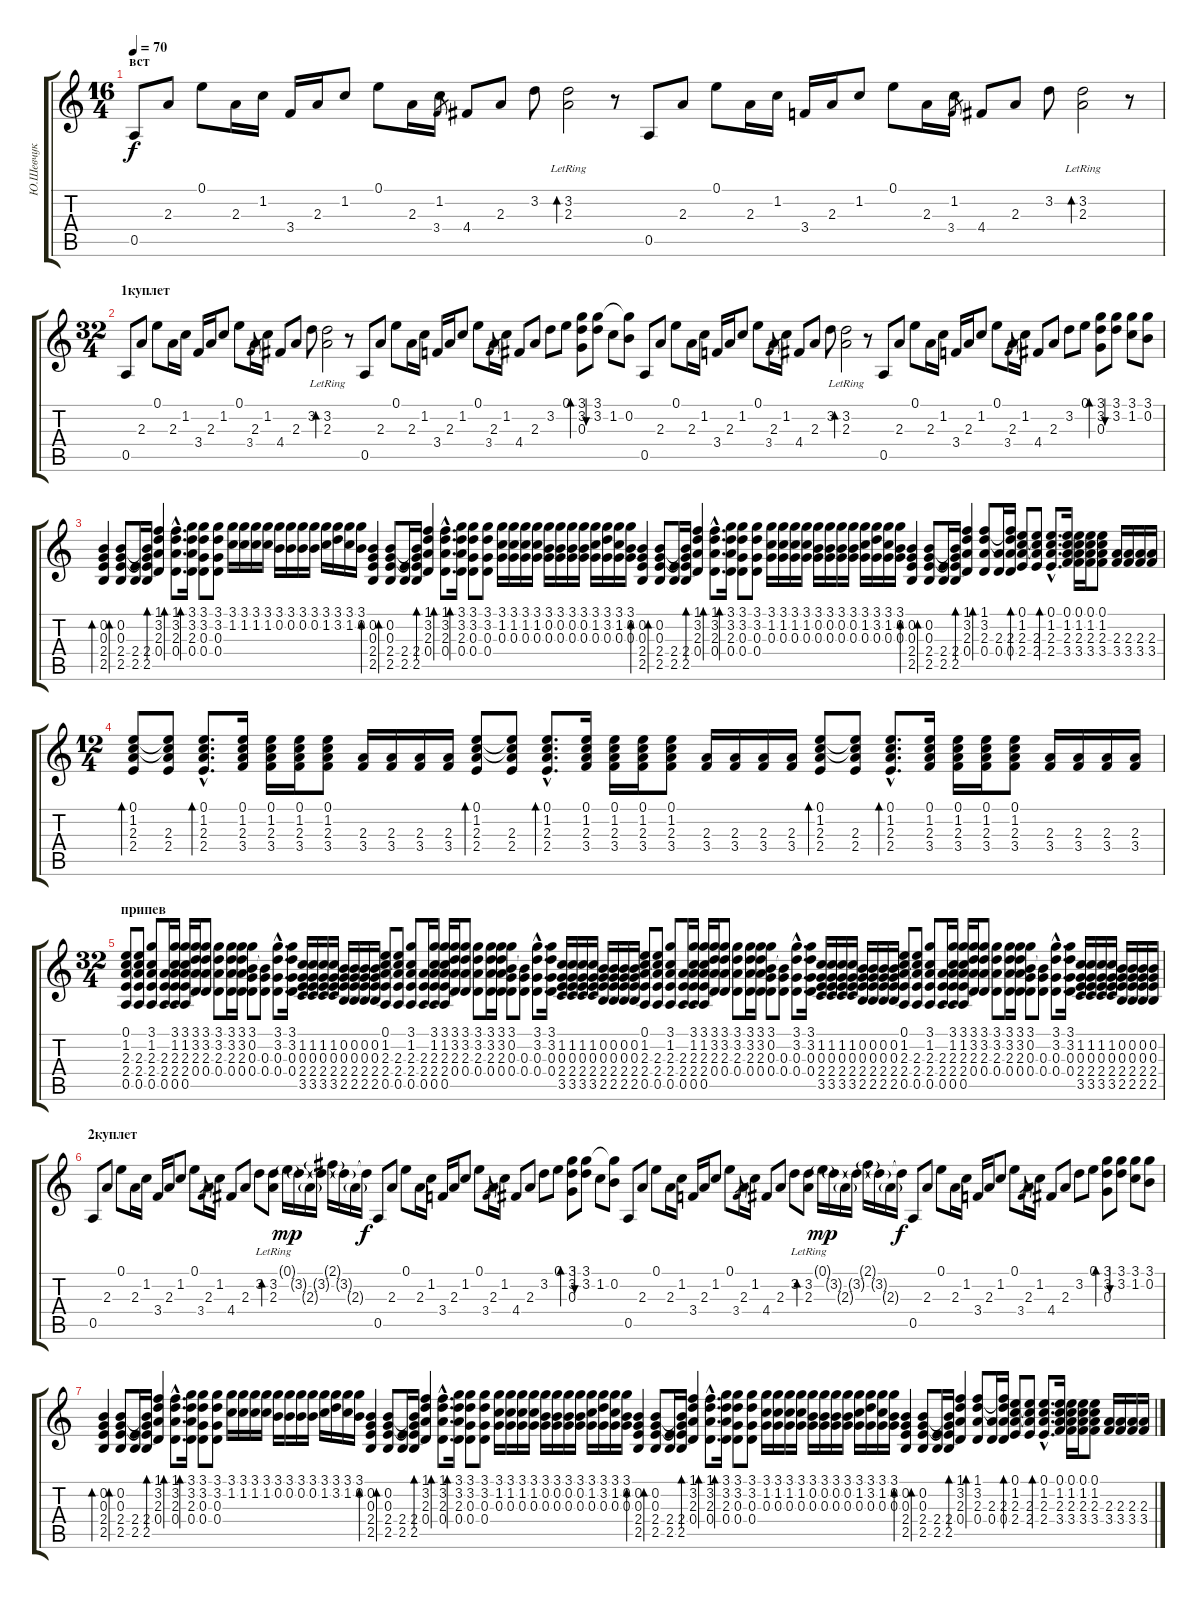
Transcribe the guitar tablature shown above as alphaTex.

\track ("Ю.Шевчук" "Ю.Шевчук") {instrument electricguitarclean}
\staff {score tabs}
\tuning (E4 B3 G3 D3 A2 E2) {hide}
\ts (16 4)
\section ("" "вст")
\tempo 70
\clef g2
\ks c
0.5.8{dy f instrument electricguitarclean} 2.3.8 0.1.8 2.3.16 1.2.16 3.4.16 2.3.16 1.2.8 0.1.8 2.3.16 1.2.16 3.4.8{gr} 4.4.8 2.3.8 3.2.8 (3.2{lr} 2.3{lr}).2{bd 240} r.8 0.5.8 2.3.8 0.1.8 2.3.16 1.2.16 3.4.16 2.3.16 1.2.8 0.1.8 2.3.16 1.2.16 3.4.8{gr} 4.4.8 2.3.8 3.2.8 (3.2{lr} 2.3{lr}).2{bd 240} r.8 |
\ts (32 4)
\section ("" "1куплет")
0.5.8 2.3.8 0.1.8 2.3.16 1.2.16 3.4.16 2.3.16 1.2.8 0.1.8 2.3.16 1.2.16 3.4.8{gr} 4.4.8 2.3.8 3.2.8 (3.2{lr} 2.3{lr}).2{bd 240} r.8 0.5.8 2.3.8 0.1.8 2.3.16 1.2.16 3.4.16 2.3.16 1.2.8 0.1.8 2.3.16 1.2.16 3.4.8{gr} 4.4.8 2.3.8 3.2.8 0.1.8 (3.1 3.2 0.3).8{bd 120} (3.1 3.2).8{bu 120} 1.2.8 (3.1{t} 0.2).8 0.5.8 2.3.8 0.1.8 2.3.16 1.2.16 3.4.16 2.3.16 1.2.8 0.1.8 2.3.16 1.2.16 3.4.8{gr} 4.4.8 2.3.8 3.2.8 (3.2{lr} 2.3{lr}).2{bd 240} r.8 0.5.8 2.3.8 0.1.8 2.3.16 1.2.16 3.4.16 2.3.16 1.2.8 0.1.8 2.3.16 1.2.16 3.4.8{gr} 4.4.8 2.3.8 3.2.8 0.1.8 (3.1 3.2 0.3).8{bd 120} (3.1 3.2).8{bu 120} (3.1 1.2).8 (3.1 0.2).8 |
(0.2 0.3 2.4 2.5).4{bd 60} (0.2 0.3 2.4 2.5).8{bd 60} (2.4 2.5).16 (0.2{t} 0.3{t} 2.4 2.5).16 (1.1 3.2 2.3 0.4).4{bd 60} (1.1{hac} 3.2{hac} 2.3{hac} 0.4{hac}).8{d bd 60} (3.1 3.2 2.3 0.4).16{bd 60} (3.1 3.2 0.3 0.4).8 (3.1 3.2 0.3 0.4).8 (3.1 1.2).16 (3.1 1.2).16 (3.1 1.2).16 (3.1 1.2).16 (3.1 0.2).16 (3.1 0.2).16 (3.1 0.2).16 (3.1 0.2).16 (3.1 1.2).16 (3.1 3.2).16 (3.1 1.2).16 (3.1 0.2).16 (0.2 0.3 2.4 2.5).4{bd 60} (0.2 0.3 2.4 2.5).8{bd 60} (2.4 2.5).16 (0.2{t} 0.3{t} 2.4 2.5).16 (1.1 3.2 2.3 0.4).4{bd 60} (1.1{hac} 3.2{hac} 2.3{hac} 0.4{hac}).8{d bd 60} (3.1 3.2 2.3 0.4).16{bd 60} (3.1 3.2 0.3 0.4).8 (3.1 3.2 0.3 0.4).8 (3.1 1.2 0.3).16 (3.1 1.2 0.3).16 (3.1 1.2 0.3).16 (3.1 1.2 0.3).16 (3.1 0.2 0.3).16 (3.1 0.2 0.3).16 (3.1 0.2 0.3).16 (3.1 0.2 0.3).16 (3.1 1.2 0.3).16 (3.1 3.2 0.3).16 (3.1 1.2 0.3).16 (3.1 0.2 0.3).16 (0.2 0.3 2.4 2.5).4{bd 60} (0.2 0.3 2.4 2.5).8{bd 60} (2.4 2.5).16 (0.2{t} 0.3{t} 2.4 2.5).16 (1.1 3.2 2.3 0.4).4{bd 60} (1.1{hac} 3.2{hac} 2.3{hac} 0.4{hac}).8{d bd 60} (3.1 3.2 2.3 0.4).16{bd 60} (3.1 3.2 0.3 0.4).8 (3.1 3.2 0.3 0.4).8 (3.1 1.2 0.3).16 (3.1 1.2 0.3).16 (3.1 1.2 0.3).16 (3.1 1.2 0.3).16 (3.1 0.2 0.3).16 (3.1 0.2 0.3).16 (3.1 0.2 0.3).16 (3.1 0.2 0.3).16 (3.1 1.2 0.3).16 (3.1 3.2 0.3).16 (3.1 1.2 0.3).16 (3.1 0.2 0.3).16 (0.2 0.3 2.4 2.5).4{bd 60} (0.2 0.3 2.4 2.5).8{bd 60} (2.4 2.5).16 (0.2{t} 0.3{t} 2.4 2.5).16 (1.1 3.2 2.3 0.4).4{bd 60} (1.1 3.2 2.3 0.4).8{bd 60} (2.3 0.4).16 (1.1{t} 3.2{t} 2.3 0.4).16 (0.1 1.2 2.3 2.4).8{bd 60 volume 5} (0.1{t} 1.2{t} 2.3 2.4).8 (0.1{hac} 1.2{hac} 2.3{hac} 2.4{hac}).8{d bd 60} (0.1 1.2 2.3 3.4).16 (0.1 1.2 2.3 3.4).16 (0.1 1.2 2.3 3.4).16 (0.1 1.2 2.3 3.4).8 (2.3 3.4).16 (2.3 3.4).16 (2.3 3.4).16 (2.3 3.4).16 |
\ts (12 4)
(0.1 1.2 2.3 2.4).8{bd 60 volume 5} (0.1{t} 1.2{t} 2.3 2.4).8 (0.1{hac} 1.2{hac} 2.3{hac} 2.4{hac}).8{d bd 60} (0.1 1.2 2.3 3.4).16 (0.1 1.2 2.3 3.4).16 (0.1 1.2 2.3 3.4).16 (0.1 1.2 2.3 3.4).8 (2.3 3.4).16 (2.3 3.4).16 (2.3 3.4).16 (2.3 3.4).16 (0.1 1.2 2.3 2.4).8{bd 60} (0.1{t} 1.2{t} 2.3 2.4).8 (0.1{hac} 1.2{hac} 2.3{hac} 2.4{hac}).8{d bd 60} (0.1 1.2 2.3 3.4).16{volume 13} (0.1 1.2 2.3 3.4).16 (0.1 1.2 2.3 3.4).16 (0.1 1.2 2.3 3.4).8 (2.3 3.4).16 (2.3 3.4).16 (2.3 3.4).16 (2.3 3.4).16 (0.1 1.2 2.3 2.4).8{bd 60} (0.1{t} 1.2{t} 2.3 2.4).8 (0.1{hac} 1.2{hac} 2.3{hac} 2.4{hac}).8{d bd 60} (0.1 1.2 2.3 3.4).16 (0.1 1.2 2.3 3.4).16 (0.1 1.2 2.3 3.4).16 (0.1 1.2 2.3 3.4).8 (2.3 3.4).16 (2.3 3.4).16 (2.3 3.4).16 (2.3 3.4).16 |
\ts (32 4)
\section ("" "припев")
(0.1 1.2 2.3 2.4 0.5).8 (0.1{t} 1.2{t} 2.3 2.4 0.5).8 (3.1 1.2 2.3 2.4 0.5).8 (2.3 2.4 0.5).16 (3.1 1.2 2.3 2.4 0.5).16 (3.1 1.2 2.3 2.4 0.5).16 (3.1 3.2 2.3 0.4).16 (3.1 3.2 2.3 0.4).8 (3.1 3.2 2.3 0.4).8 (3.1 3.2 2.3 0.4).16 (3.1 3.2 2.3 0.4).16 (3.1 0.2 0.3 0.4).8 (0.2{t} 0.3 0.4).8 (3.1{hac} 3.2{hac} 0.3{hac} 0.4{hac}).8{d} (3.1 3.2 0.3 0.4).16 (1.2 0.3 2.4 3.5).16 (1.2 0.3 2.4 3.5).16 (1.2 0.3 2.4 3.5).16 (1.2 0.3 2.4 3.5).16 (0.2 0.3 2.4 2.5).16 (0.2 0.3 2.4 2.5).16 (0.2 0.3 2.4 2.5).16 (0.2 0.3 2.4 2.5).16 (0.1 1.2 2.3 2.4 0.5).8 (0.1{t} 1.2{t} 2.3 2.4 0.5).8 (3.1 1.2 2.3 2.4 0.5).8 (2.3 2.4 0.5).16 (3.1 1.2 2.3 2.4 0.5).16 (3.1 1.2 2.3 2.4 0.5).16 (3.1 3.2 2.3 0.4).16 (3.1 3.2 2.3 0.4).8 (3.1 3.2 2.3 0.4).8 (3.1 3.2 2.3 0.4).16 (3.1 3.2 2.3 0.4).16 (3.1 0.2 0.3 0.4).8 (0.2{t} 0.3 0.4).8 (3.1{hac} 3.2{hac} 0.3{hac} 0.4{hac}).8{d} (3.1 3.2 0.3 0.4).16 (1.2 0.3 2.4 3.5).16 (1.2 0.3 2.4 3.5).16 (1.2 0.3 2.4 3.5).16 (1.2 0.3 2.4 3.5).16 (0.2 0.3 2.4 2.5).16 (0.2 0.3 2.4 2.5).16 (0.2 0.3 2.4 2.5).16 (0.2 0.3 2.4 2.5).16 (0.1 1.2 2.3 2.4 0.5).8 (0.1{t} 1.2{t} 2.3 2.4 0.5).8 (3.1 1.2 2.3 2.4 0.5).8 (2.3 2.4 0.5).16 (3.1 1.2 2.3 2.4 0.5).16 (3.1 1.2 2.3 2.4 0.5).16 (3.1 3.2 2.3 0.4).16 (3.1 3.2 2.3 0.4).8 (3.1 3.2 2.3 0.4).8 (3.1 3.2 2.3 0.4).16 (3.1 3.2 2.3 0.4).16 (3.1 0.2 0.3 0.4).8 (0.2{t} 0.3 0.4).8 (3.1{hac} 3.2{hac} 0.3{hac} 0.4{hac}).8{d} (3.1 3.2 0.3 0.4).16 (1.2 0.3 2.4 3.5).16 (1.2 0.3 2.4 3.5).16 (1.2 0.3 2.4 3.5).16 (1.2 0.3 2.4 3.5).16 (0.2 0.3 2.4 2.5).16 (0.2 0.3 2.4 2.5).16 (0.2 0.3 2.4 2.5).16 (0.2 0.3 2.4 2.5).16 (0.1 1.2 2.3 2.4 0.5).8 (0.1{t} 1.2{t} 2.3 2.4 0.5).8 (3.1 1.2 2.3 2.4 0.5).8 (2.3 2.4 0.5).16 (3.1 1.2 2.3 2.4 0.5).16 (3.1 1.2 2.3 2.4 0.5).16 (3.1 3.2 2.3 0.4).16 (3.1 3.2 2.3 0.4).8 (3.1 3.2 2.3 0.4).8 (3.1 3.2 2.3 0.4).16 (3.1 3.2 2.3 0.4).16 (3.1 0.2 0.3 0.4).8 (0.2{t} 0.3 0.4).8 (3.1{hac} 3.2{hac} 0.3{hac} 0.4{hac}).8{d} (3.1 3.2 0.3 0.4).16 (1.2 0.3 2.4 3.5).16 (1.2 0.3 2.4 3.5).16 (1.2 0.3 2.4 3.5).16 (1.2 0.3 2.4 3.5).16 (0.2 0.3 2.4 2.5).16 (0.2 0.3 2.4 2.5).16 (0.2 0.3 2.4 2.5).16 (0.2 0.3 2.4 2.5).16 |
\section ("" "2куплет")
0.5.8{volume 10} 2.3.8 0.1.8 2.3.16 1.2.16 3.4.16 2.3.16 1.2.8 0.1.8 2.3.16 1.2.16 3.4.8{gr} 4.4.8 2.3.8 3.2.8 (3.2{lr} 2.3{lr}).8{bd 240} 0.1{g}.16{dy mp} 3.2{g}.16 2.3{g}.16 3.2{g}.16 2.1{g}.16 3.2{g}.16 2.3{g}.16 3.2{t}.16{dy f} 0.5.8 2.3.8 0.1.8 2.3.16 1.2.16 3.4.16 2.3.16 1.2.8 0.1.8 2.3.16 1.2.16 3.4.8{gr} 4.4.8 2.3.8 3.2.8 0.1.8 (3.1 3.2 0.3).8{bd 120} (3.1 3.2).8{bu 120} 1.2.8 (3.1{t} 0.2).8 0.5.8 2.3.8 0.1.8 2.3.16 1.2.16 3.4.16 2.3.16 1.2.8 0.1.8 2.3.16 1.2.16 3.4.8{gr} 4.4.8 2.3.8 3.2.8 (3.2{lr} 2.3{lr}).8{bd 240} 0.1{g}.16{dy mp} 3.2{g}.16 2.3{g}.16 3.2{g}.16 2.1{g}.16 3.2{g}.16 2.3{g}.16 3.2{t}.16{dy f} 0.5.8 2.3.8 0.1.8 2.3.16 1.2.16 3.4.16 2.3.16 1.2.8 0.1.8 2.3.16 1.2.16 3.4.8{gr} 4.4.8 2.3.8 3.2.8 0.1.8 (3.1 3.2 0.3).8{bd 120} (3.1 3.2).8{bu 120} (3.1 1.2).8 (3.1 0.2).8 |
(0.2 0.3 2.4 2.5).4{bd 60} (0.2 0.3 2.4 2.5).8{bd 60} (2.4 2.5).16 (0.2{t} 0.3{t} 2.4 2.5).16 (1.1 3.2 2.3 0.4).4{bd 60} (1.1{hac} 3.2{hac} 2.3{hac} 0.4{hac}).8{d bd 60} (3.1 3.2 2.3 0.4).16{bd 60} (3.1 3.2 0.3 0.4).8 (3.1 3.2 0.3 0.4).8 (3.1 1.2).16 (3.1 1.2).16 (3.1 1.2).16 (3.1 1.2).16 (3.1 0.2).16 (3.1 0.2).16 (3.1 0.2).16 (3.1 0.2).16 (3.1 1.2).16 (3.1 3.2).16 (3.1 1.2).16 (3.1 0.2).16 (0.2 0.3 2.4 2.5).4{bd 60} (0.2 0.3 2.4 2.5).8{bd 60} (2.4 2.5).16 (0.2{t} 0.3{t} 2.4 2.5).16 (1.1 3.2 2.3 0.4).4{bd 60} (1.1{hac} 3.2{hac} 2.3{hac} 0.4{hac}).8{d bd 60} (3.1 3.2 2.3 0.4).16{bd 60} (3.1 3.2 0.3 0.4).8 (3.1 3.2 0.3 0.4).8 (3.1 1.2 0.3).16 (3.1 1.2 0.3).16 (3.1 1.2 0.3).16 (3.1 1.2 0.3).16 (3.1 0.2 0.3).16 (3.1 0.2 0.3).16 (3.1 0.2 0.3).16 (3.1 0.2 0.3).16 (3.1 1.2 0.3).16 (3.1 3.2 0.3).16 (3.1 1.2 0.3).16 (3.1 0.2 0.3).16 (0.2 0.3 2.4 2.5).4{bd 60} (0.2 0.3 2.4 2.5).8{bd 60} (2.4 2.5).16 (0.2{t} 0.3{t} 2.4 2.5).16 (1.1 3.2 2.3 0.4).4{bd 60} (1.1{hac} 3.2{hac} 2.3{hac} 0.4{hac}).8{d bd 60} (3.1 3.2 2.3 0.4).16{bd 60} (3.1 3.2 0.3 0.4).8 (3.1 3.2 0.3 0.4).8 (3.1 1.2 0.3).16 (3.1 1.2 0.3).16 (3.1 1.2 0.3).16 (3.1 1.2 0.3).16 (3.1 0.2 0.3).16 (3.1 0.2 0.3).16 (3.1 0.2 0.3).16 (3.1 0.2 0.3).16 (3.1 1.2 0.3).16 (3.1 3.2 0.3).16 (3.1 1.2 0.3).16 (3.1 0.2 0.3).16 (0.2 0.3 2.4 2.5).4{bd 60} (0.2 0.3 2.4 2.5).8{bd 60} (2.4 2.5).16 (0.2{t} 0.3{t} 2.4 2.5).16 (1.1 3.2 2.3 0.4).4{bd 60} (1.1 3.2 2.3 0.4).8{bd 60} (2.3 0.4).16 (1.1{t} 3.2{t} 2.3 0.4).16 (0.1 1.2 2.3 2.4).8{bd 60} (0.1{t} 1.2{t} 2.3 2.4).8 (0.1{hac} 1.2{hac} 2.3{hac} 2.4{hac}).8{d bd 60} (0.1 1.2 2.3 3.4).16 (0.1 1.2 2.3 3.4).16 (0.1 1.2 2.3 3.4).16 (0.1 1.2 2.3 3.4).8 (2.3 3.4).16 (2.3 3.4).16 (2.3 3.4).16 (2.3 3.4).16
